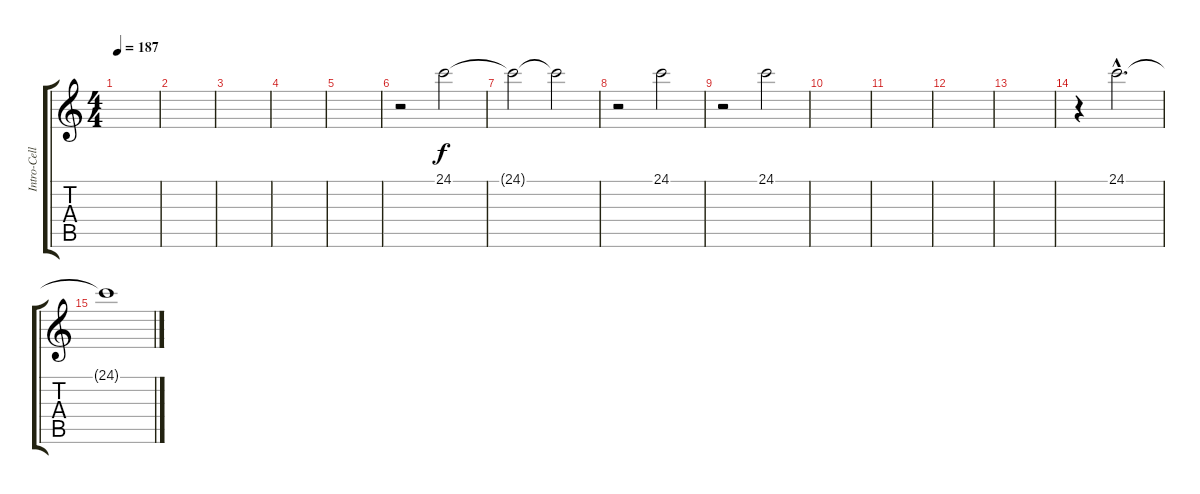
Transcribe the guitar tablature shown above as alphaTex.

\track ("Intro-Cello (Cello)" "Intro-Cell") {instrument cello}
\staff {score tabs}
\tuning (C4 G3 Eb3 Bb2 F2 C2) {hide}
\ts (4 4)
\tempo 187
\clef g2
\ks c
|
|
|
|
|
r.2{instrument reversecymbal} 24.1.2{dy f} |
24.1{t}.2 24.1{t}.2 |
r.2 24.1.2 |
r.2 24.1.2 |
|
|
|
|
r.4 24.1{hac}.2{d} |
24.1{t}.1
